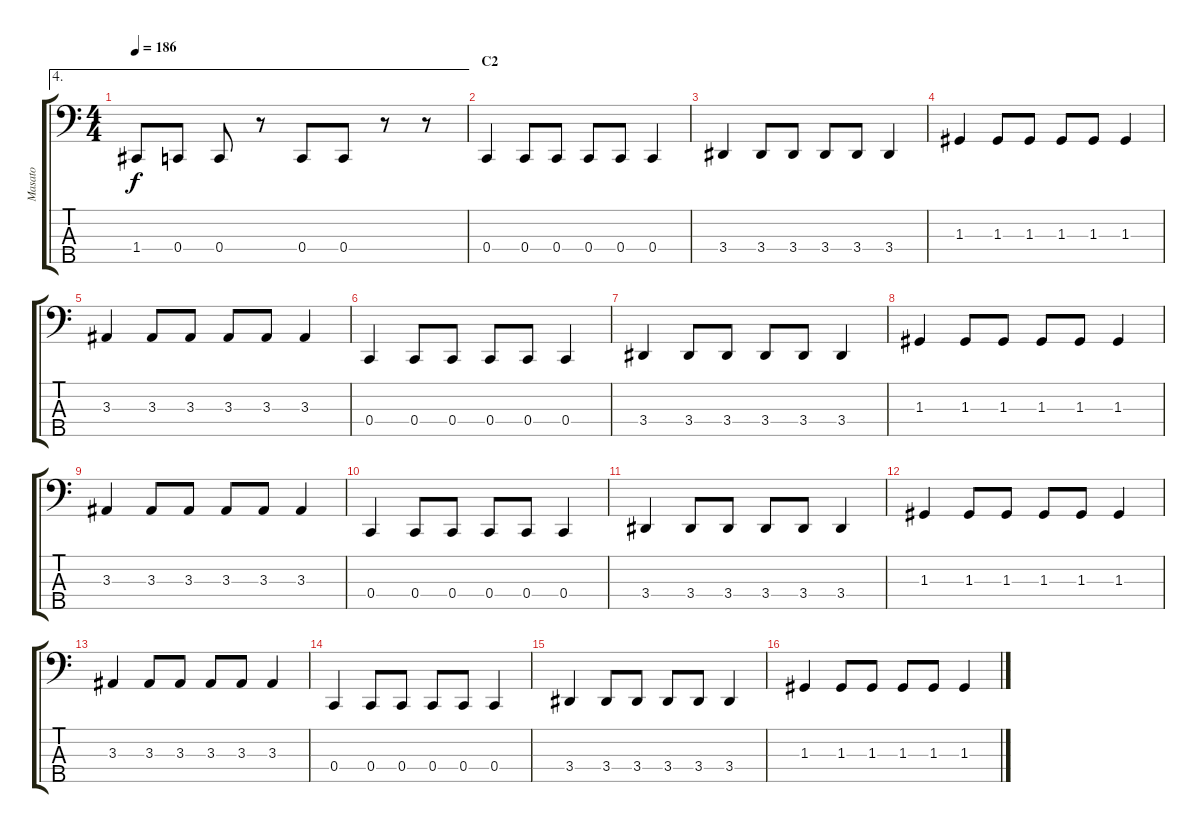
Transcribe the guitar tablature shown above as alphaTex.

\track ("Masato" "Masato") {instrument electricbasspick}
\staff {score tabs}
\tuning (F2 C2 G1 C1 B0) {hide}
\ae 4
\ts (4 4)
\tempo 186
\clef f4
\ks c
1.4.8{dy f} 0.4.8 0.4.8 r.8 0.4.8 0.4.8 r.8 r.8 |
\section ("" "C2")
0.4.4 0.4.8 0.4.8 0.4.8 0.4.8 0.4.4 |
3.4.4 3.4.8 3.4.8 3.4.8 3.4.8 3.4.4 |
1.3.4 1.3.8 1.3.8 1.3.8 1.3.8 1.3.4 |
3.3.4 3.3.8 3.3.8 3.3.8 3.3.8 3.3.4 |
0.4.4 0.4.8 0.4.8 0.4.8 0.4.8 0.4.4 |
3.4.4 3.4.8 3.4.8 3.4.8 3.4.8 3.4.4 |
1.3.4 1.3.8 1.3.8 1.3.8 1.3.8 1.3.4 |
3.3.4 3.3.8 3.3.8 3.3.8 3.3.8 3.3.4 |
0.4.4 0.4.8 0.4.8 0.4.8 0.4.8 0.4.4 |
3.4.4 3.4.8 3.4.8 3.4.8 3.4.8 3.4.4 |
1.3.4 1.3.8 1.3.8 1.3.8 1.3.8 1.3.4 |
3.3.4 3.3.8 3.3.8 3.3.8 3.3.8 3.3.4 |
0.4.4 0.4.8 0.4.8 0.4.8 0.4.8 0.4.4 |
3.4.4 3.4.8 3.4.8 3.4.8 3.4.8 3.4.4 |
1.3.4 1.3.8 1.3.8 1.3.8 1.3.8 1.3.4
